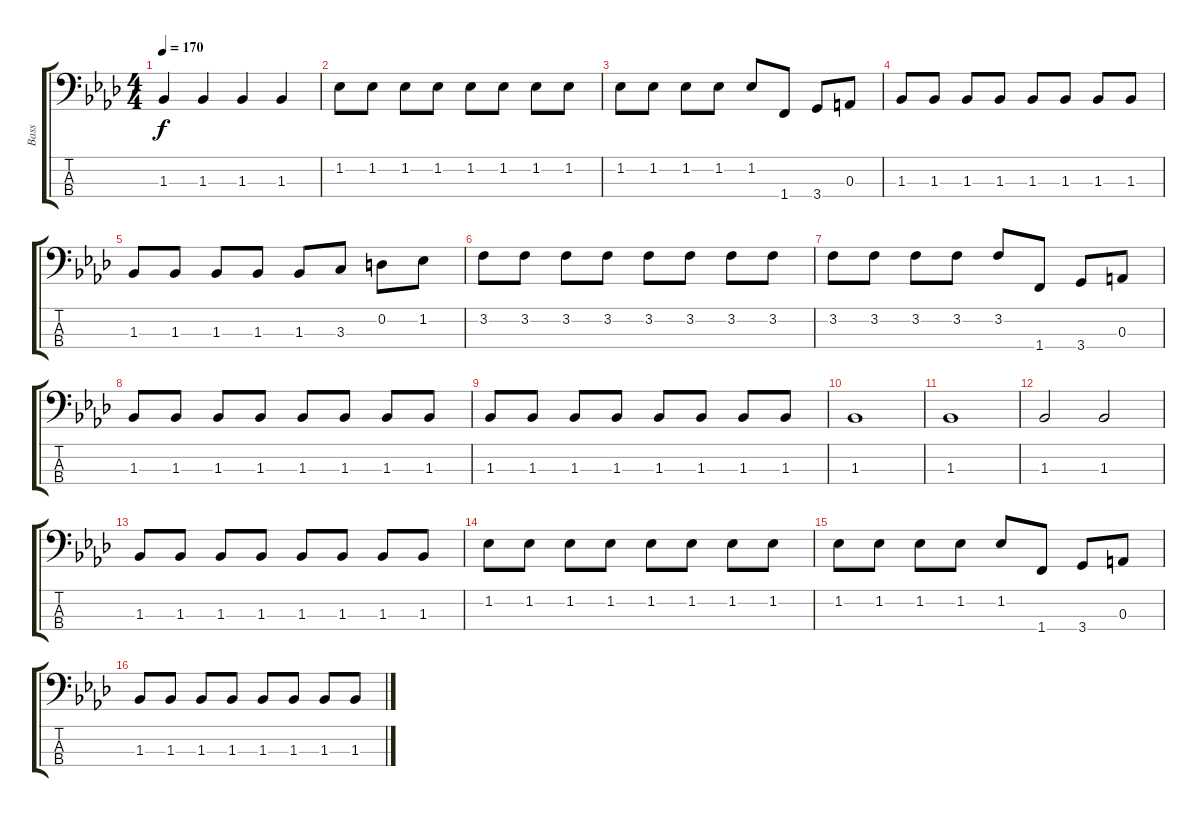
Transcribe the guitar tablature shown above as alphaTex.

\track ("Bass" "Bass") {instrument electricbassfinger}
\staff {score tabs}
\tuning (G2 D2 A1 E1) {hide}
\ts (4 4)
\tempo 170
\clef f4
\ks ab
1.3.4{dy f} 1.3.4 1.3.4 1.3.4 |
1.2.8 1.2.8 1.2.8 1.2.8 1.2.8 1.2.8 1.2.8 1.2.8 |
1.2.8 1.2.8 1.2.8 1.2.8 1.2.8 1.4.8 3.4.8 0.3.8 |
1.3.8 1.3.8 1.3.8 1.3.8 1.3.8 1.3.8 1.3.8 1.3.8 |
1.3.8 1.3.8 1.3.8 1.3.8 1.3.8 3.3.8 0.2.8 1.2.8 |
3.2.8 3.2.8 3.2.8 3.2.8 3.2.8 3.2.8 3.2.8 3.2.8 |
3.2.8 3.2.8 3.2.8 3.2.8 3.2.8 1.4.8 3.4.8 0.3.8 |
1.3.8 1.3.8 1.3.8 1.3.8{txt ""} 1.3.8 1.3.8 1.3.8 1.3.8 |
1.3.8 1.3.8 1.3.8 1.3.8 1.3.8 1.3.8 1.3.8 1.3.8 |
1.3.1 |
1.3.1 |
1.3.2 1.3.2 |
1.3.8 1.3.8 1.3.8 1.3.8 1.3.8 1.3.8 1.3.8 1.3.8 |
1.2.8 1.2.8 1.2.8 1.2.8 1.2.8 1.2.8 1.2.8 1.2.8 |
1.2.8 1.2.8 1.2.8 1.2.8 1.2.8 1.4.8 3.4.8 0.3.8 |
1.3.8 1.3.8 1.3.8 1.3.8 1.3.8 1.3.8 1.3.8 1.3.8
